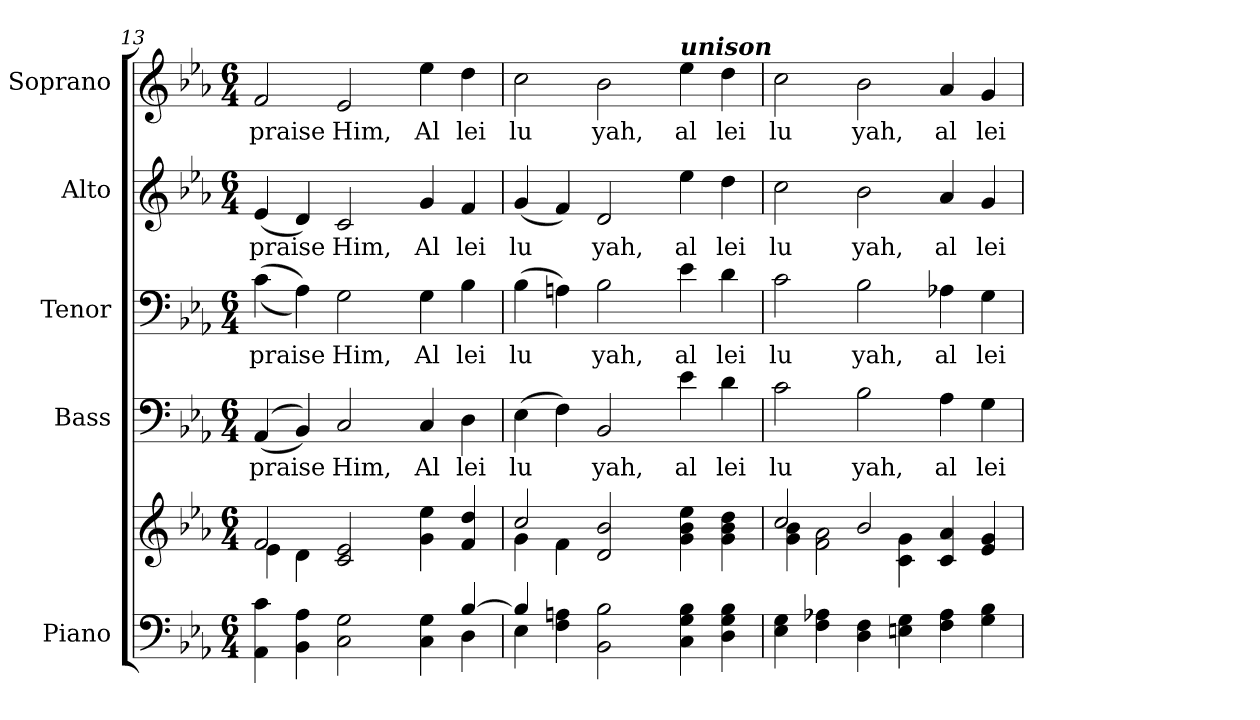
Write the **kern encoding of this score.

**kern	**kern	**kern	**text	**kern	**text	**kern	**text	**kern	**text
*part5	*part5	*part4	*part4	*part3	*part3	*part2	*part2	*part1	*part1
*staff6	*staff5	*staff4	*staff4	*staff3	*staff3	*staff2	*staff2	*staff1	*staff1
*I"Piano	*	*I"Bass	*	*I"Tenor	*	*I"Alto	*	*I"Soprano	*
*I'Pno.	*	*I'B.	*	*I'T.	*	*I'A.	*	*I'S.	*
!!LO:PB:g=z
*clefF4	*clefG2	*clefF4	*	*clefF4	*	*clefG2	*	*clefG2	*
*k[b-e-a-]	*k[b-e-a-]	*k[b-e-a-]	*	*k[b-e-a-]	*	*k[b-e-a-]	*	*k[b-e-a-]	*
*E-:	*E-:	*E-:	*	*E-:	*	*E-:	*	*E-:	*
*M6/4	*M6/4	*M6/4	*	*M6/4	*	*M6/4	*	*M6/4	*
=13	=13	=13	=13	=13	=13	=13	=13	=13	=13
*^	*^	*	*	*	*	*	*	*	*
!	!	!	!	!	!LO:LY:b:color=#000000	!	!	!	!	!	!
!	!	!	!	!	!	!	!LO:LY:b:color=#000000	!	!	!	!
!	!	!	!	!	!	!	!	!	!LO:LY:b:color=#000000	!	!
!	!	!	!	!	!	!	!	!	!	!	!LO:LY:b:color=#000000
4AA-i\ 4ci	2.ryy	2fi/	4e-i\	((4AA-i/	praise	((4ci\	praise	(4e-i/	praise	2fi/	praise
4BB-i\ 4A-i	.	.	4di\	4BB-i/))	.	4A-i\))	.	4di/)	.	.	.
!	!	!	!	!	!LO:LY:b:color=#000000	!	!	!	!	!	!
!	!	!	!	!	!	!	!LO:LY:b:color=#000000	!	!	!	!
!	!	!	!	!	!	!	!	!	!LO:LY:b:color=#000000	!	!
!	!	!	!	!	!	!	!	!	!	!	!LO:LY:b:color=#000000
2Ci\ 2Gi	.	2ci/ 2e-i	4ryy	2Ci/	Him,	2Gi\	Him,	2ci/	Him,	2e-i/	Him,
.	4ryy	.	2.ryy	.	.	.	.	.	.	.	.
!	!	!	!	!	!LO:LY:b:color=#000000	!	!	!	!	!	!
!	!	!	!	!	!	!	!LO:LY:b:color=#000000	!	!	!	!
!	!	!	!	!	!	!	!	!	!LO:LY:b:color=#000000	!	!
!	!	!	!	!	!	!	!	!	!	!	!LO:LY:b:color=#000000
4Ci\ 4Gi	4ryy	4gi\ 4ee-i	.	4Ci/	Al	4Gi\	Al	4gi/	Al	4ee-i\	Al
!	!	!	!	!	!LO:LY:b:color=#000000	!	!	!	!	!	!
!	!	!	!	!	!	!	!LO:LY:b:color=#000000	!	!	!	!
!	!	!	!	!	!	!	!	!	!LO:LY:b:color=#000000	!	!
!	!	!	!	!	!	!	!	!	!	!	!LO:LY:b:color=#000000
[>4B-i/	4Di\	4fi/ 4ddi	.	4Di\	lei	4B-i\	lei	4fi/	lei	4ddi\	lei
=14	=14	=14	=14	=14	=14	=14	=14	=14	=14	=14	=14
!	!	!	!	!	!LO:LY:b:color=#000000	!	!	!	!	!	!
!	!	!	!	!	!	!	!LO:LY:b:color=#000000	!	!	!	!
!	!	!	!	!	!	!	!	!	!LO:LY:b:color=#000000	!	!
!	!	!	!	!	!	!	!	!	!	!	!LO:LY:b:color=#000000
4B-i/]	4E-i\	2cci/	4gi\	(4E-i\	lu	(4B-i\	lu	(4gi/	lu	2cci\	lu
4Fi\ 4Ani	4ryy	.	4fi\	4Fi\)	.	4Ani\)	.	4fi/)	.	.	.
!	!	!	!	!	!LO:LY:b:color=#000000	!	!	!	!	!	!
!	!	!	!	!	!	!	!LO:LY:b:color=#000000	!	!	!	!
!	!	!	!	!	!	!	!	!	!LO:LY:b:color=#000000	!	!
!	!	!	!	!	!	!	!	!	!	!	!LO:LY:b:color=#000000
2BB-i\ 2B-i	4ryy	2di/ 2b-i	4ryy	2BB-i/	yah,	2B-i\	yah,	2di/	yah,	2b-i\	yah,
.	2.ryy	.	2.ryy	.	.	.	.	.	.	.	.
!	!	!	!	!	!LO:LY:b:color=#000000	!	!	!	!	!	!
!	!	!	!	!	!	!	!LO:LY:b:color=#000000	!	!	!	!
!	!	!	!	!	!	!	!	!	!LO:LY:b:color=#000000	!	!
!	!	!	!	!	!	!	!	!	!	!LO:TX:a:Bi:t=unison	!
!	!	!	!	!	!	!	!	!	!	!	!LO:LY:b:color=#000000
4Ci\ 4Gi 4B-i	.	4gi\ 4b-i 4ee-i	.	4e-i\	al	4e-i\	al	4ee-i\	al	4ee-i\	al
!	!	!	!	!	!LO:LY:b:color=#000000	!	!	!	!	!	!
!	!	!	!	!	!	!	!LO:LY:b:color=#000000	!	!	!	!
!	!	!	!	!	!	!	!	!	!LO:LY:b:color=#000000	!	!
!	!	!	!	!	!	!	!	!	!	!	!LO:LY:b:color=#000000
4Di\ 4Gi 4B-i	.	4gi\ 4b-i 4ddi	.	4di\	lei	4di\	lei	4ddi\	lei	4ddi\	lei
*v	*v	*	*	*	*	*	*	*	*	*	*
=15	=15	=15	=15	=15	=15	=15	=15	=15	=15	=15
!	!	!	!	!LO:LY:b:color=#000000	!	!	!	!	!	!
!	!	!	!	!	!	!LO:LY:b:color=#000000	!	!	!	!
!	!	!	!	!	!	!	!	!LO:LY:b:color=#000000	!	!
!	!	!	!	!	!	!	!	!	!	!LO:LY:b:color=#000000
4E-i\ 4Gi	2cci/	4gi\ 4b-i	2ci\	lu	2ci\	lu	2cci\	lu	2cci\	lu
4Fi\ 4A-Xi	.	2fi\ 2a-i	.	.	.	.	.	.	.	.
!	!	!	!	!LO:LY:b:color=#000000	!	!	!	!	!	!
!	!	!	!	!	!	!LO:LY:b:color=#000000	!	!	!	!
!	!	!	!	!	!	!	!	!LO:LY:b:color=#000000	!	!
!	!	!	!	!	!	!	!	!	!	!LO:LY:b:color=#000000
4Di\ 4Fi	2b-i/	.	2B-i\	yah,	2B-i\	yah,	2b-i\	yah,	2b-i\	yah,
4Eni\ 4Gi	.	4ci\ 4gi	.	.	.	.	.	.	.	.
!	!	!	!	!LO:LY:b:color=#000000	!	!	!	!	!	!
!	!	!	!	!	!	!LO:LY:b:color=#000000	!	!	!	!
!	!	!	!	!	!	!	!	!LO:LY:b:color=#000000	!	!
!	!	!	!	!	!	!	!	!	!	!LO:LY:b:color=#000000
4Fi\ 4A-i	4ci/ 4a-i	4ryy	4A-i\	al	4A-Xi\	al	4a-i/	al	4a-i/	al
!	!	!	!	!LO:LY:b:color=#000000	!	!	!	!	!	!
!	!	!	!	!	!	!LO:LY:b:color=#000000	!	!	!	!
!	!	!	!	!	!	!	!	!LO:LY:b:color=#000000	!	!
!	!	!	!	!	!	!	!	!	!	!LO:LY:b:color=#000000
4Gi\ 4B-i	4e-i/ 4gi	4ryy	4Gi\	lei	4Gi\	lei	4gi/	lei	4gi/	lei
*	*v	*v	*	*	*	*	*	*	*	*
=	=	=	=	=	=	=	=	=	=
*-	*-	*-	*-	*-	*-	*-	*-	*-	*-
